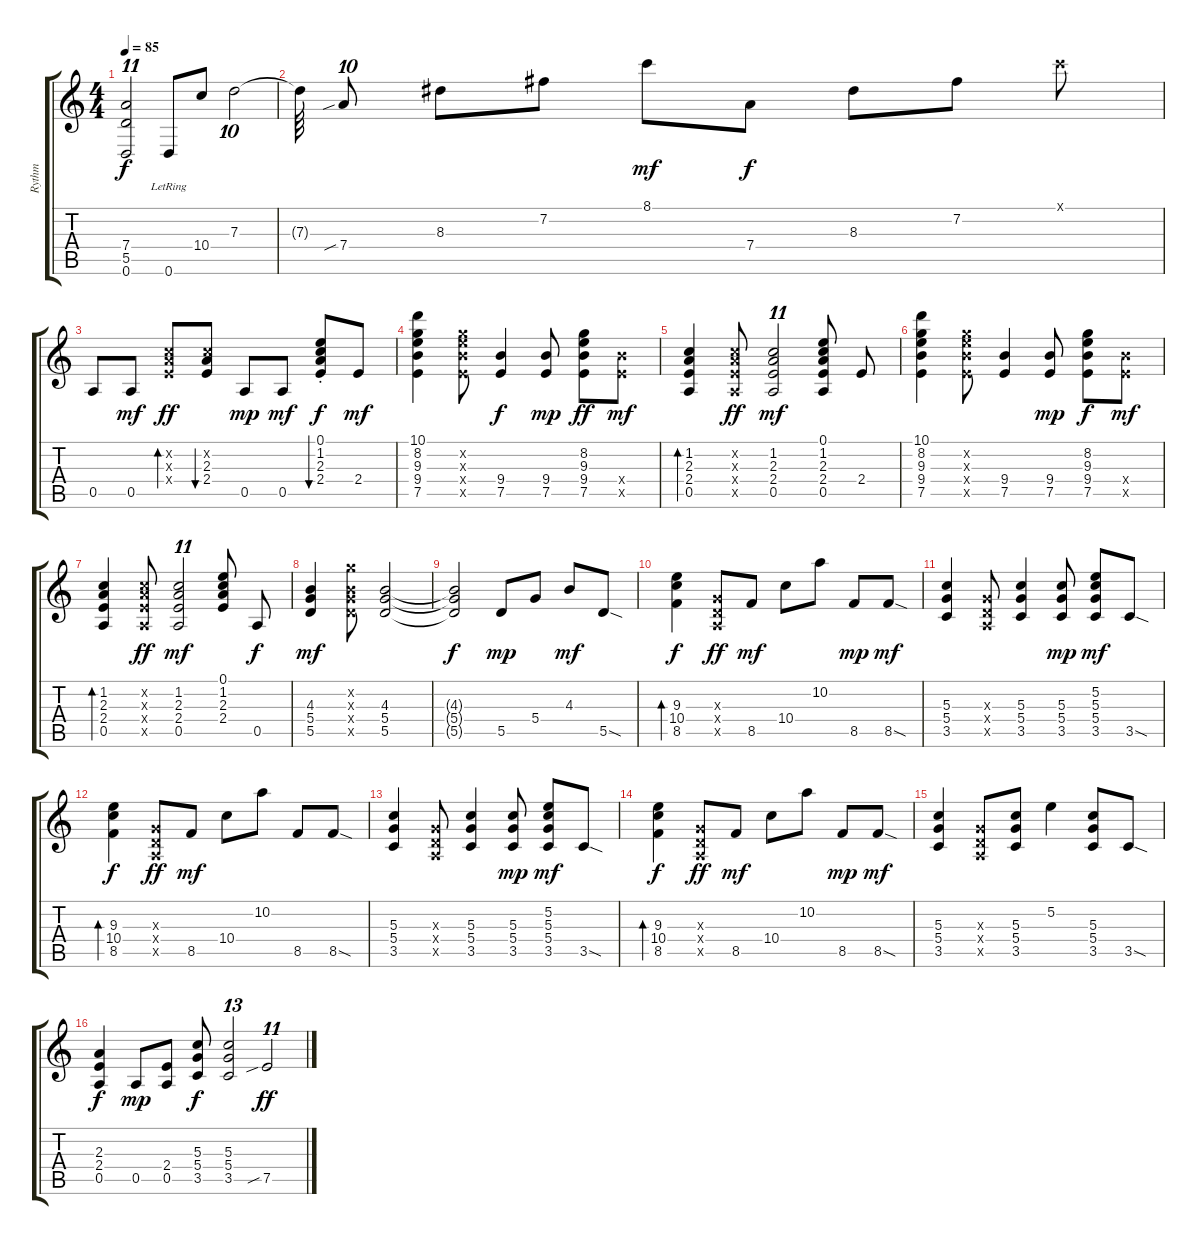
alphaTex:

\track ("Rythm " "Rythm ") {instrument acousticguitarsteel}
\staff {score tabs}
\tuning (E4 B3 G3 D3 A2 D2) {hide}
\ts (4 4)
\tempo 85
\clef g2
\ks c
(7.4 5.5 0.6).2{tu (11 8) dy f} 0.6{lr}.8 10.4.8 7.3.2{tu (10 8)} |
7.3{t}.64 7.4{sib}.8{tu (10 8)} 8.3.8 7.2.8 8.1.8{dy mf} 7.4.8{dy f} 8.3.8 7.2.8 8.1{x}.8 |
0.5.8 0.5.8{dy mf} (1.2{x} 2.3{x} 2.4{x}).8{bd 60 dy ff} (1.2{x} 2.3 2.4).8{bu 60} 0.5.8{dy mp} 0.5.8{dy mf} (0.1 1.2 2.3 2.4{st}).8{bu 60 dy f} 2.4.8{dy mf} |
(10.1 8.2 9.3 9.4 7.5).4 (8.2{x} 9.3{x} 9.4{x} 7.5{x}).8 (9.4 7.5).4{dy f} (9.4 7.5).8{dy mp} (8.2 9.3 9.4 7.5).8{dy ff} (9.4{x} 7.5{x}).8{dy mf} |
(1.2 2.3 2.4 0.5).4{bd 60} (1.2{x} 2.3{x} 2.4{x} 0.5{x}).8{dy ff} (1.2 2.3 2.4 0.5).2{tu (11 8) dy mf} (0.1 1.2 2.3 2.4 0.5).8 2.4.8 |
(10.1 8.2 9.3 9.4 7.5).4 (8.2{x} 9.3{x} 9.4{x} 7.5{x}).8 (9.4 7.5).4 (9.4 7.5).8{dy mp} (8.2 9.3 9.4 7.5).8{dy f} (9.4{x} 7.5{x}).8{dy mf} |
(1.2 2.3 2.4 0.5).4{bd 60} (1.2{x} 2.3{x} 2.4{x} 0.5{x}).8{dy ff} (1.2 2.3 2.4 0.5).2{tu (11 8) dy mf} (0.1 1.2 2.3 2.4).8 0.5.8{dy f} |
(4.3 5.4 5.5).4{dy mf} (8.2{x} 4.3{x} 5.4{x} 5.5{x}).8 (4.3 5.4 5.5).2 |
(4.3{t} 5.4{t} 5.5{t}).2{dy f} 5.5.8{dy mp} 5.4.8 4.3.8{dy mf} 5.5{sod}.8 |
(9.3 10.4 8.5).4{bd 60 dy f} (0.3{x} 0.4{x} 0.5{x}).8{dy ff} 8.5.8{dy mf} 10.4.8 10.2.8 8.5.8{dy mp} 8.5{sod}.8{dy mf} |
(5.3 5.4 3.5).4 (0.3{x} 0.4{x} 0.5{x}).8 (5.3 5.4 3.5).4 (5.3 5.4 3.5).8{dy mp} (5.2 5.3 5.4 3.5).8{dy mf} 3.5{sod}.8 |
(9.3 10.4 8.5).4{bd 60 dy f} (0.3{x} 0.4{x} 0.5{x}).8{dy ff} 8.5.8{dy mf} 10.4.8 10.2.8 8.5.8 8.5{sod}.8 |
(5.3 5.4 3.5).4 (0.3{x} 0.4{x} 0.5{x}).8 (5.3 5.4 3.5).4 (5.3 5.4 3.5).8{dy mp} (5.2 5.3 5.4 3.5).8{dy mf} 3.5{sod}.8 |
(9.3 10.4 8.5).4{bd 60 dy f} (0.3{x} 0.4{x} 0.5{x}).8{dy ff} 8.5.8{dy mf} 10.4.8 10.2.8 8.5.8{dy mp} 8.5{sod}.8{dy mf} |
(5.3 5.4 3.5).4 (0.3{x} 0.4{x} 0.5{x}).8 (5.3 5.4 3.5).8 5.2.4 (5.3 5.4 3.5).8 3.5{sod}.8 |
(2.3 2.4 0.5).4{dy f} 0.5.8{dy mp} (2.4 0.5).8 (5.3 5.4 3.5).8{dy f} (5.3 5.4 3.5).2{tu (13 8)} 7.5{sib}.2{tu (11 8) dy ff}
